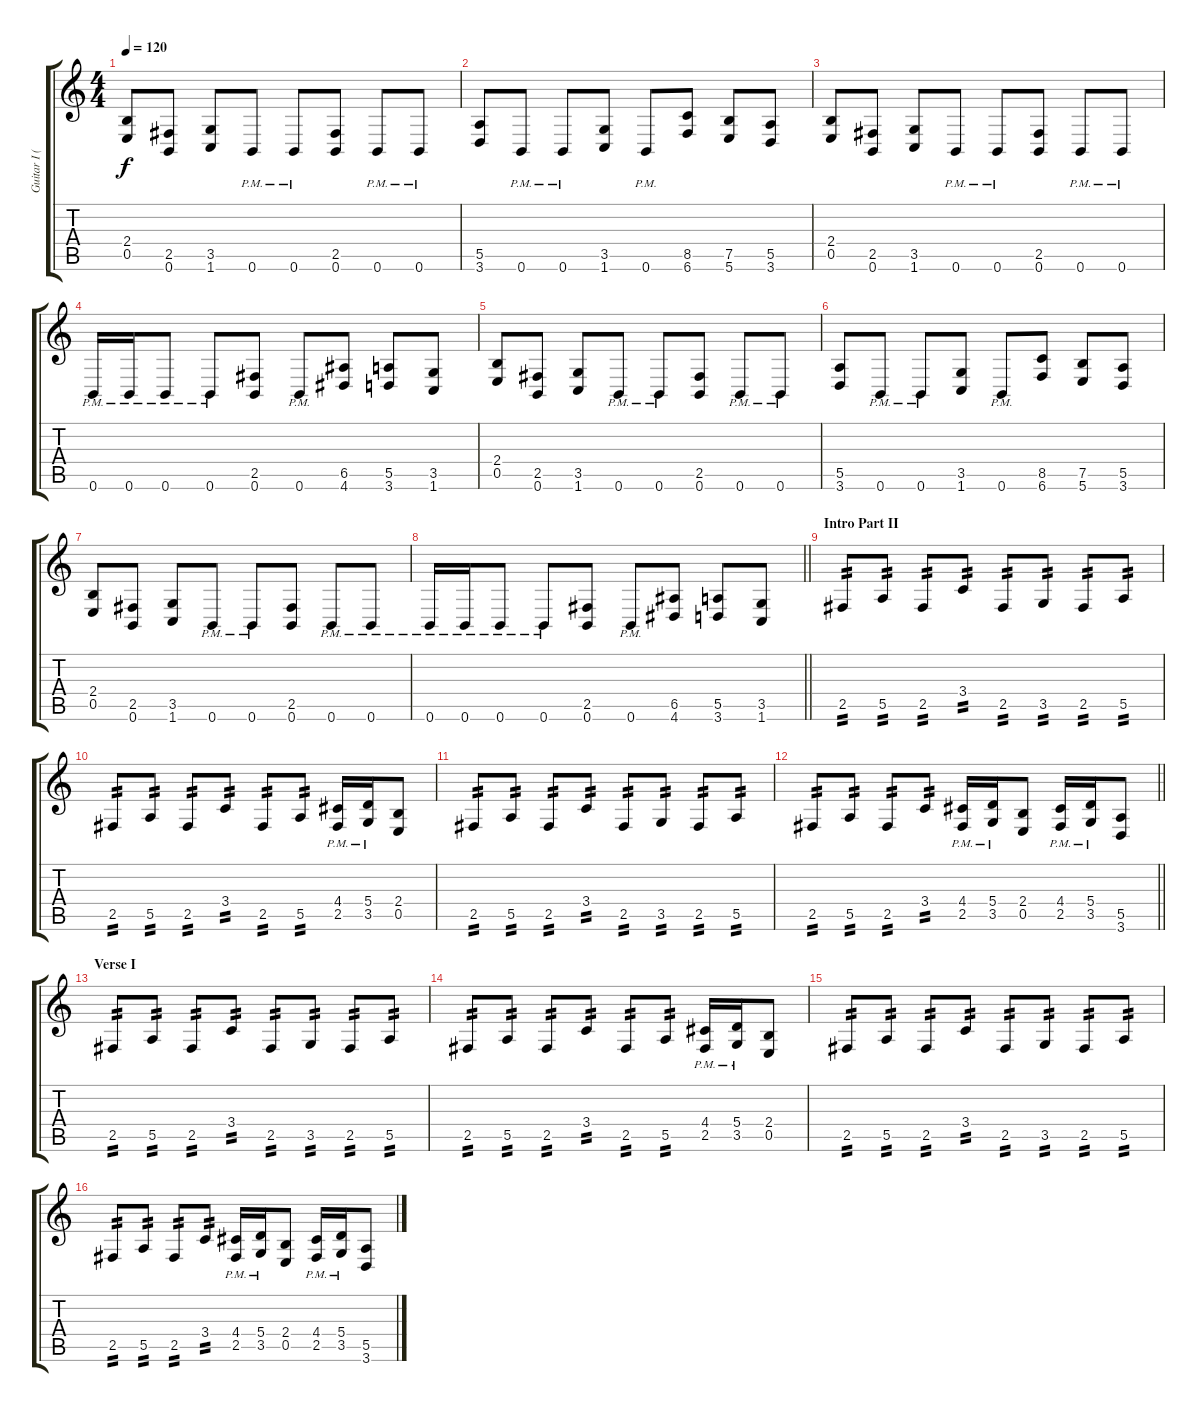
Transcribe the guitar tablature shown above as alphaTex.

\track ("Guitar I (Jean-Francois Dagenais)" "Guitar I (") {instrument distortionguitar}
\staff {score tabs}
\tuning (B3 Gb3 D3 A2 E2 B1) {hide}
\ts (4 4)
\tempo 120
\clef g2
\ks c
(2.4 0.5).8{dy f} (2.5 0.6).8 (3.5 1.6).8 0.6{pm}.8 0.6{pm}.8 (2.5 0.6).8 0.6{pm}.8 0.6{pm}.8 |
(5.5 3.6).8 0.6{pm}.8 0.6{pm}.8 (3.5 1.6).8 0.6{pm}.8 (8.5 6.6).8 (7.5 5.6).8 (5.5 3.6).8 |
(2.4 0.5).8 (2.5 0.6).8 (3.5 1.6).8 0.6{pm}.8 0.6{pm}.8 (2.5 0.6).8 0.6{pm}.8 0.6{pm}.8 |
0.6{pm}.16 0.6{pm}.16 0.6{pm}.8 0.6{pm}.8 (2.5 0.6).8 0.6{pm}.8 (6.5 4.6).8 (5.5 3.6).8 (3.5 1.6).8 |
(2.4 0.5).8 (2.5 0.6).8 (3.5 1.6).8 0.6{pm}.8 0.6{pm}.8 (2.5 0.6).8 0.6{pm}.8 0.6{pm}.8 |
(5.5 3.6).8 0.6{pm}.8 0.6{pm}.8 (3.5 1.6).8 0.6{pm}.8 (8.5 6.6).8 (7.5 5.6).8 (5.5 3.6).8 |
(2.4 0.5).8 (2.5 0.6).8 (3.5 1.6).8 0.6{pm}.8 0.6{pm}.8 (2.5 0.6).8 0.6{pm}.8 0.6{pm}.8 |
\barLineRight lightlight
0.6{pm}.16 0.6{pm}.16 0.6{pm}.8 0.6{pm}.8 (2.5 0.6).8 0.6{pm}.8 (6.5 4.6).8 (5.5 3.6).8 (3.5 1.6).8 |
\section ("" "Intro Part II")
2.5.8{tp 2} 5.5.8{tp 2} 2.5.8{tp 2} 3.4.8{tp 2} 2.5.8{tp 2} 3.5.8{tp 2} 2.5.8{tp 2} 5.5.8{tp 2} |
2.5.8{tp 2} 5.5.8{tp 2} 2.5.8{tp 2} 3.4.8{tp 2} 2.5.8{tp 2} 5.5.8{tp 2} (4.4{pm} 2.5{pm}).16 (5.4{pm} 3.5{pm}).16 (2.4 0.5).8 |
2.5.8{tp 2} 5.5.8{tp 2} 2.5.8{tp 2} 3.4.8{tp 2} 2.5.8{tp 2} 3.5.8{tp 2} 2.5.8{tp 2} 5.5.8{tp 2} |
\barLineRight lightlight
2.5.8{tp 2} 5.5.8{tp 2} 2.5.8{tp 2} 3.4.8{tp 2} (4.4{pm} 2.5{pm}).16 (5.4{pm} 3.5{pm}).16 (2.4 0.5).8 (4.4{pm} 2.5{pm}).16 (5.4{pm} 3.5{pm}).16 (5.5 3.6).8 |
\section ("" "Verse I")
2.5.8{tp 2} 5.5.8{tp 2} 2.5.8{tp 2} 3.4.8{tp 2} 2.5.8{tp 2} 3.5.8{tp 2} 2.5.8{tp 2} 5.5.8{tp 2} |
2.5.8{tp 2} 5.5.8{tp 2} 2.5.8{tp 2} 3.4.8{tp 2} 2.5.8{tp 2} 5.5.8{tp 2} (4.4{pm} 2.5{pm}).16 (5.4{pm} 3.5{pm}).16 (2.4 0.5).8 |
2.5.8{tp 2} 5.5.8{tp 2} 2.5.8{tp 2} 3.4.8{tp 2} 2.5.8{tp 2} 3.5.8{tp 2} 2.5.8{tp 2} 5.5.8{tp 2} |
2.5.8{tp 2} 5.5.8{tp 2} 2.5.8{tp 2} 3.4.8{tp 2} (4.4{pm} 2.5{pm}).16 (5.4{pm} 3.5{pm}).16 (2.4 0.5).8 (4.4{pm} 2.5{pm}).16 (5.4{pm} 3.5{pm}).16 (5.5 3.6).8
